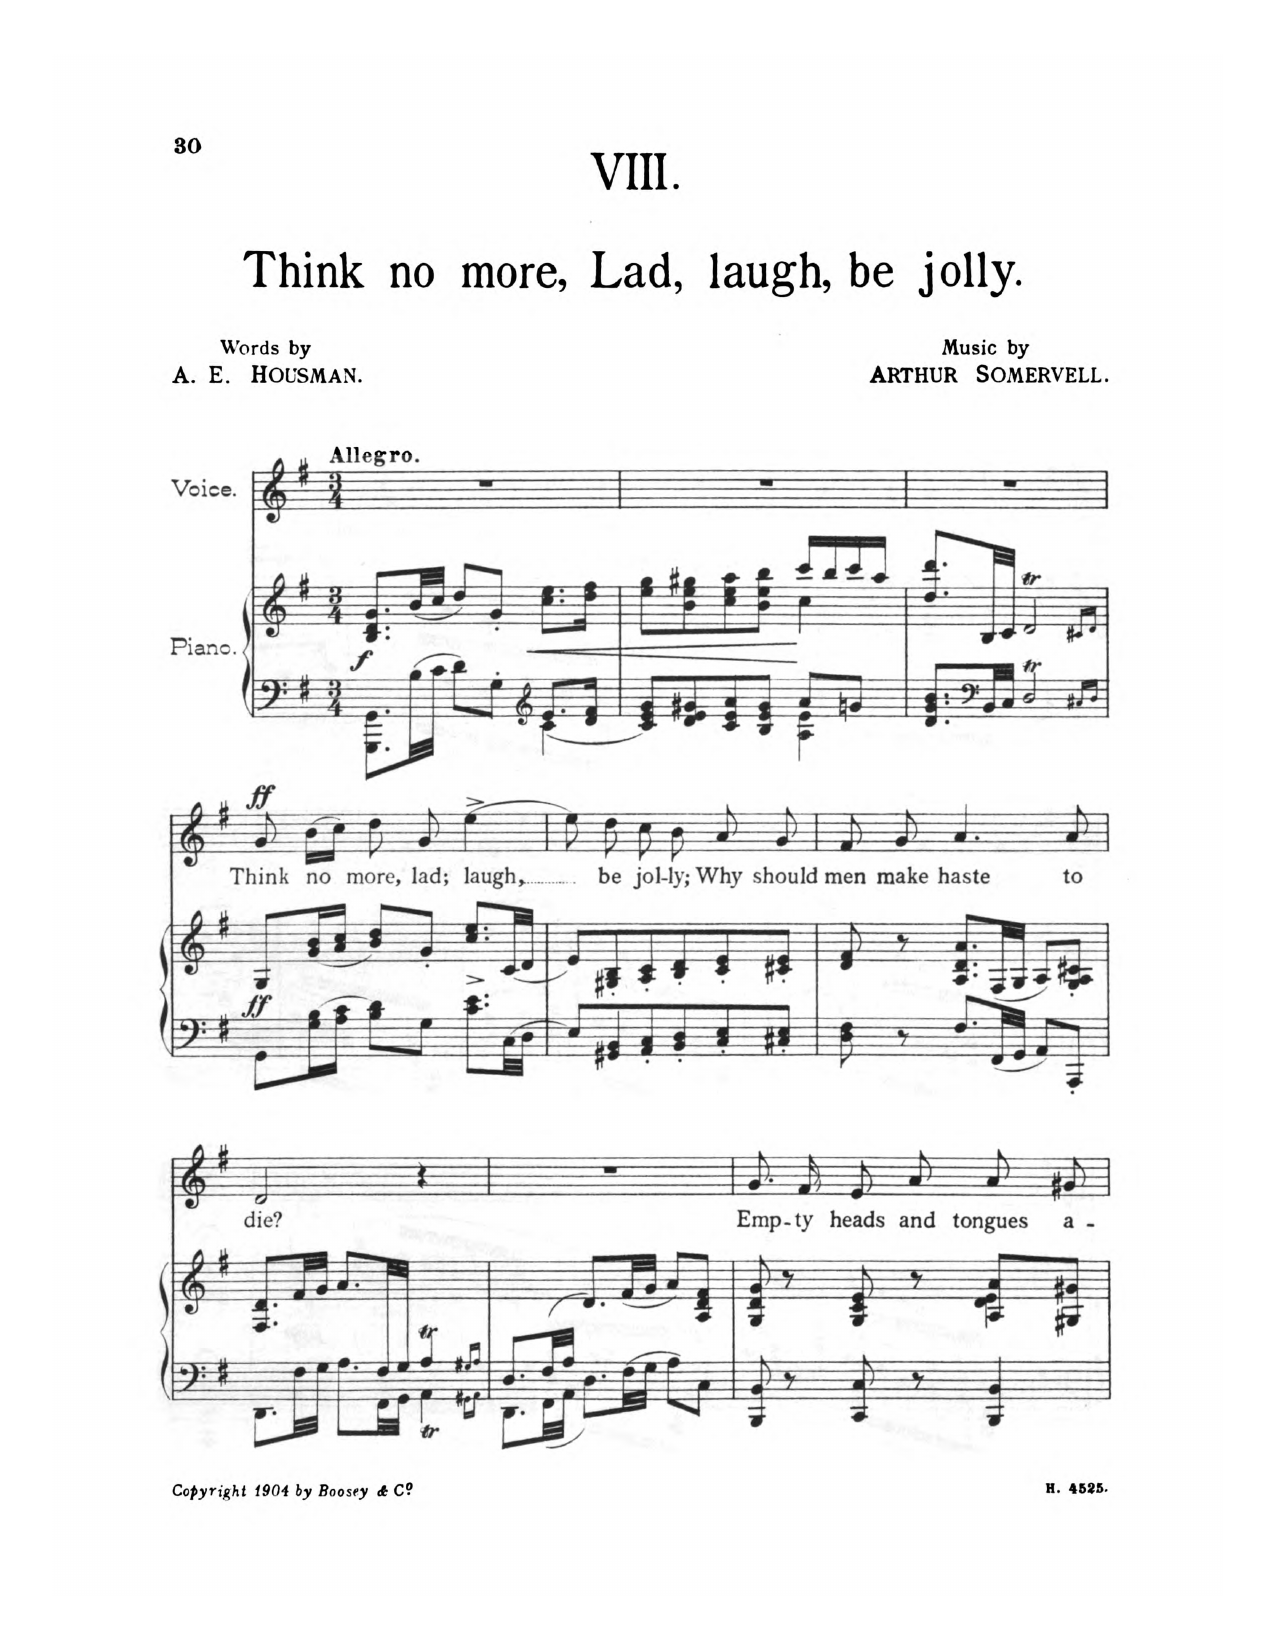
**kern	**kern	**dynam	**kern	**text	**dynam
*part2	*part2	*part2	*part1	*part1	*part1
*staff3	*staff2	*staff2/3	*staff1	*staff1	*staff1
*I"Piano	*	*	*I"Voice	*	*
*I'Pno	*	*	*	*	*
*clefF4	*clefG2	*	*clefG2	*	*
*k[f#]	*k[f#]	*	*k[f#]	*	*
*M3/4	*M3/4	*	*M3/4	*	*
=1	=1	=1	=1	=1	=1
*^	*	*	*	*	*
!	!	!	!	!LO:TX:a:B:t=Allegro	!	!
!	!	!	!LO:DY:b	!	!	!
8.GGG\ 8.GG\L	2ryy	8.B/ 8.d/ 8.g/L	f	2.r	.	.
32B\LL	.	(32b/LL	.	.	.	.
32c\JJJ	.	32cc/JJJ	.	.	.	.
8d\L	.	8dd\L)	.	.	.	.
8G'\J	.	8g'\J	.	.	.	.
*clefG2	*	*	*	*	*	*
!	!	!	!LO:HP:b	!	!	!
8.e/L	[4c\	8.cc\ 8.ee\L	<	.	.	.
16d/ 16f#/Jk	.	16dd\ 16ff#\Jk	.	.	.	.
=2	=2	=2	=2	=2	=2	=2
*	*	*^	*	*	*	*
8c/] 8e/ 8g/L	2ryy	8ee\ 8gg\L	2ryy	.	2.r	.	.
8d/ 8e/ 8g#X/	.	8b\ 8ee\ 8gg#X\	.	.	.	.	.
8c/ 8e/ 8a/	.	8cc\ 8ee\ 8aa\	.	.	.	.	.
8B/ 8e/ 8g#/J	.	8b\ 8ee\ 8bb\J	.	.	.	.	.
8a/L	4A\ 4e\	16ccc/LL	4cc\	[	.	.	.
.	.	16bb/	.	.	.	.	.
8gn/J	.	16ccc/	.	.	.	.	.
.	.	16aa/JJ	.	.	.	.	.
*v	*v	*	*	*	*	*	*
*	*v	*v	*	*	*	*
=3	=3	=3	=3	=3	=3
8.d/ 8.g/ 8.b/L	8.dd/ 8.ddd/L	.	2.r	.	.
*clefF4	*	*	*	*	*
32BB/LL	32B/LL	.	.	.	.
32C/JJJ	32c/JJJ	.	.	.	.
2DT/	2dT/	.	.	.	.
16qC#X/LL	16qc#X/LL	.	.	.	.
16qD/JJ	16qd/JJ	.	.	.	.
=4	=4	=4	=4	=4	=4
!	!	!LO:DY:b	!	!	!LO:DY:a
8GG\L	8G/L	ff	8g/	Think	ff
16G\ 16B\L	(16g/ 16b/L	.	(16b\LL	no	.
16A\ 16c\JJ	16a/ 16cc/JJ	.	16cc\JJ)	.	.
8B\ 8d\L	8b/ 8dd/L)	.	8dd\	more,	.
8G'\J	8g'/J	.	8g/	lad;	.
8.c\^ 8.e\^L	8.cc/ 8.ee/L	.	[4ee^\	laugh,	.
32C\LL	(32c/LL	.	.	.	.
32D\JJJ	32d/JJJ	.	.	.	.
=5	=5	=5	=5	=5	=5
8E/L	8e/L)	.	8ee\]	.	.
8GG#X/' 8BB/'	8G#X/' 8B/'	.	8dd\	be	.
8AA/' 8C/'	8A/' 8c/'	.	8cc\	jol-	.
8BB/' 8D/'	8B/' 8d/'	.	8b\	-ly;	.
8C/' 8E/'	8c/' 8e/'	.	8a/	Why	.
8C#X/' 8E/'J	8c#X/' 8e/'J	.	8g/	should	.
=6	=6	=6	=6	=6	=6
8D\ 8F#\	8d/ 8f#/	.	8f#/	men	.
8r	8r	.	8g/	make	.
8.F#/L	8.A/ 8.d/ 8.a/L	.	4.a/	haste	.
32FF#/LL	(32F#/LL	.	.	.	.
32GG/JJJ	32G/JJJ	.	.	.	.
8AA/L	8A/L)	.	.	.	.
8AAA'/J	8G/' 8A/' 8c#X/'J	.	8a/	to	.
=7	=7	=7	=7	=7	=7
*^	*	*	*	*	*
4..ryy	8.DD\L	8.F#/ 8.d/L	.	2d/	die?	.
.	32F#\LL	32f#/LL	.	.	.	.
.	32G\JJJ	32g/JJJ	.	.	.	.
.	8.A\L	8.a/L	.	.	.	.
32F#/LL	32FF#\LL	4ryy	.	.	.	.
32G/JJJ	32GG\JJJ	.	.	.	.	.
4AT/	4AAT\	.	.	4r	.	.
.	.	16ryy	.	.	.	.
16qG#X/LL	16qGG#X\LL	.	.	.	.	.
16qA/JJ	16qAA\JJ	.	.	.	.	.
=8	=8	=8	=8	=8	=8	=8
8.D/L	8.DD\L	4ryy	.	2.r	.	.
(>32F#/LL	32FF#\LL	.	.	.	.	.
32A/JJJ	32AA\JJJ	.	.	.	.	.
2ryy	8.D\L	8.d/L)	.	.	.	.
.	32F#\LL	(32f#/LL	.	.	.	.
.	32G\JJJ	32g/JJJ	.	.	.	.
.	8A\L	8a/L)	.	.	.	.
.	8C\J	8A/ 8d/ 8f#/J	.	.	.	.
*v	*v	*	*	*	*	*
=9	=9	=9	=9	=9	=9
*	*^	*	*	*	*
8BBB/ 8BB/	8G/ 8d/ 8g/	2ryy	.	8.g/	Emp-	.
8r	8r	.	.	.	.	.
.	.	.	.	16f#/	-ty	.
8CC/ 8C/	8G/ 8c/ 8e/	.	.	8e/	heads	.
8r	8r	.	.	8a/	and	.
4BBB/ 4BB/	8A/ 8a/L	4d\ 4e\	.	8a/	tongues	.
.	8G#X/ 8g#X/J	.	.	8g#X/	a-	.
*	*v	*v	*	*	*	*
=	=	=	=	=	=
*-	*-	*-	*-	*-	*-
